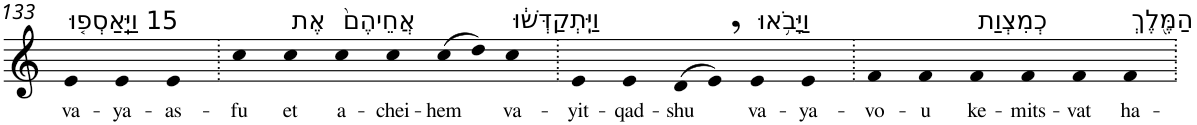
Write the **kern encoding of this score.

**kern	**text
*part1	*part1
*staff1	*staff1
*I"Piano	*
*I'Pno	*
!!LO:PB:g=z
*clefG2	*
*k[]	*
=133	=133
!LO:TX:a:t=15 וַיַּֽאַסְפ֤וּ	!
!	!LO:LY:b
4e	va-
!	!LO:LY:b
4e	-ya-
!	!LO:LY:b
4e	-as-
=134.	=134.
!	!LO:LY:b
4cc	-fu
!LO:TX:a:t=אֶת	!
!	!LO:LY:b
4cc	et
!LO:TX:a:t=אֲחֵיהֶם֙	!
!	!LO:LY:b
4cc	a-
!	!LO:LY:b
4cc	-chei-
!	!LO:LY:b
(>8cc	-hem
8dd)	.
!LO:TX:a:t=וַיִּֽתְקַדְּשׁ֔וּ	!
!	!LO:LY:b
4cc	va-
=135.	=135.
!	!LO:LY:b
4e	-yit-
!	!LO:LY:b
4e	-qad-
!	!LO:LY:b
(>8d	-shu
8e,)	.
!LO:TX:a:t=וַיָּבֹ֥אוּ	!
!	!LO:LY:b
4e	va-
!	!LO:LY:b
4e	-ya-
=136.	=136.
!	!LO:LY:b
4f	-vo-
!	!LO:LY:b
4f	-u
!LO:TX:a:t=כְמִצְוַת	!
!	!LO:LY:b
4f	ke-
!	!LO:LY:b
4f	-mits-
!	!LO:LY:b
4f	-vat
!LO:TX:a:t=הַמֶּ֖לֶךְ	!
!	!LO:LY:b
4f	ha-
=.	=.
*-	*-
